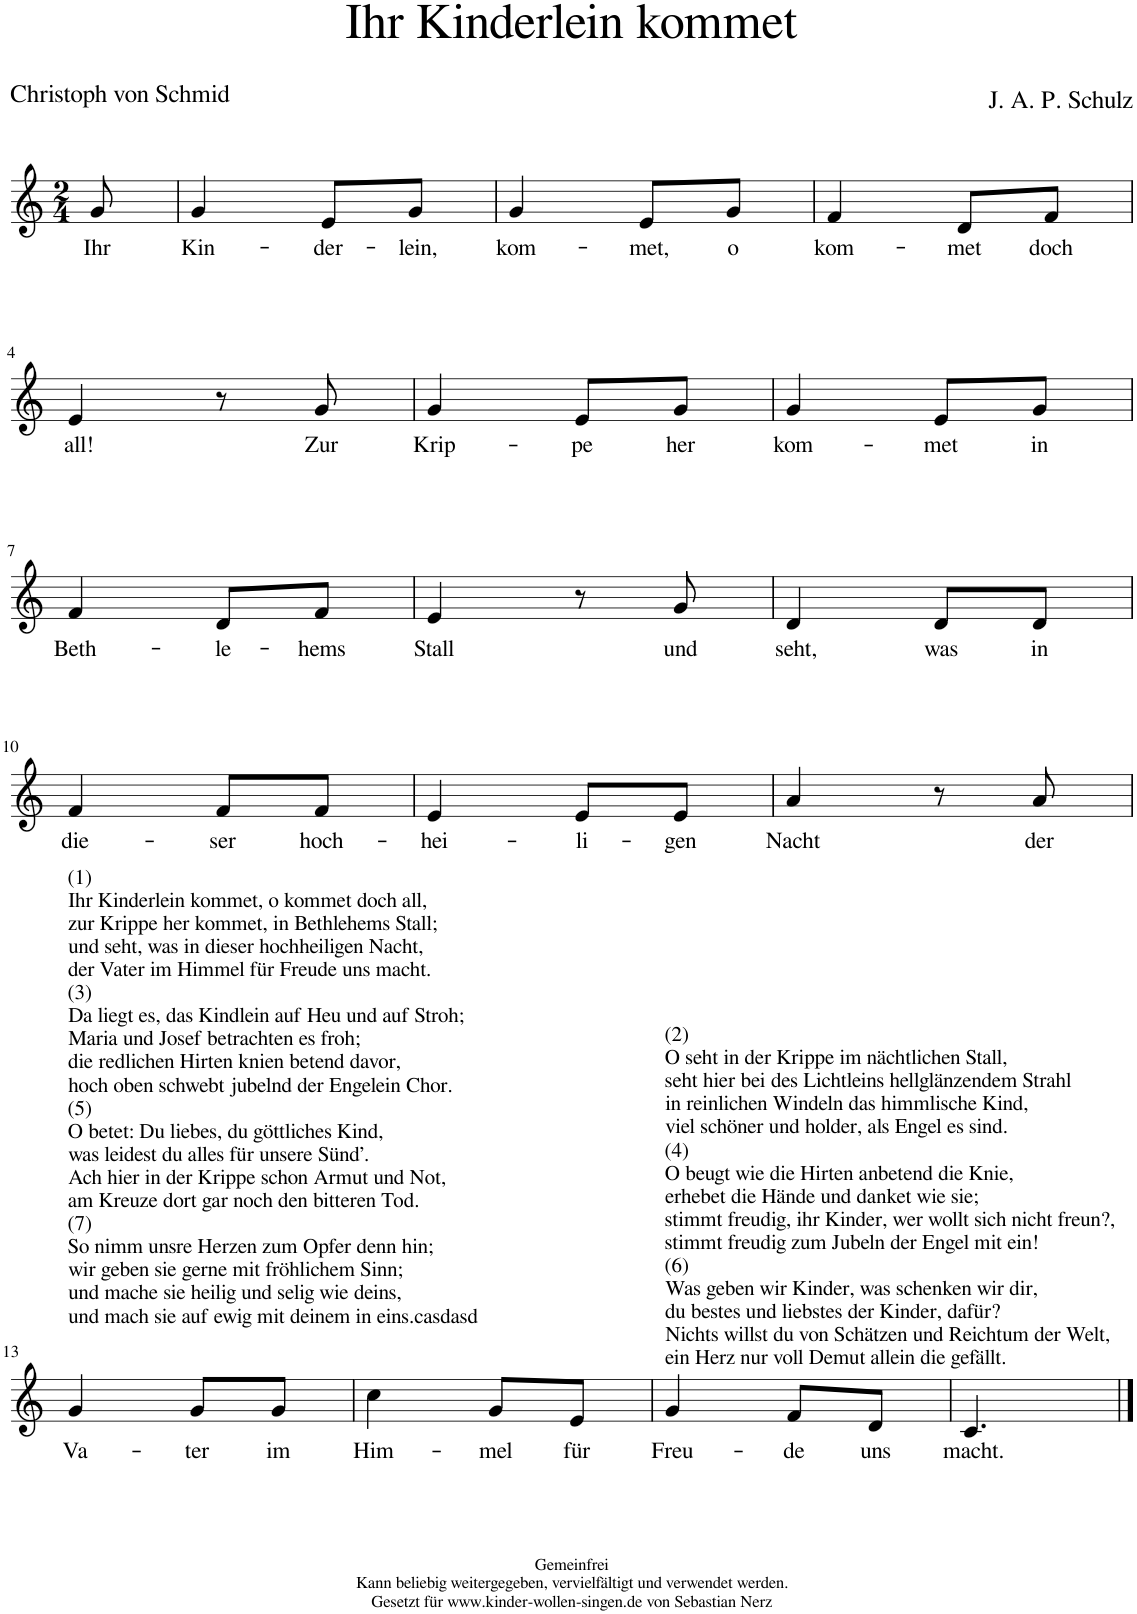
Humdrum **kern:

**kern	**text
*part1	*part1
*staff1	*staff1
*I"Voice	*
*clefG2	*
*k[]	*
*M2/4	*
=	=
!	!LO:LY:b
8g/	Ihr
=1	=1
!	!LO:LY:b
4g/	Kin-
!	!LO:LY:b
8e/L	der-
!	!LO:LY:b
8g/J	lein,
=2	=2
!	!LO:LY:b
4g/	kom-
!	!LO:LY:b
8e/L	met,
!	!LO:LY:b
8g/J	o
=3	=3
!	!LO:LY:b
4f/	kom-
!	!LO:LY:b
8d/L	met
!	!LO:LY:b
8f/J	doch
!!LO:LB:g=z
=4	=4
!	!LO:LY:b
4e/	all!
8r	.
!	!LO:LY:b
8g/	Zur
=5	=5
!	!LO:LY:b
4g/	Krip-
!	!LO:LY:b
8e/L	pe
!	!LO:LY:b
8g/J	her
=6	=6
!	!LO:LY:b
4g/	kom-
!	!LO:LY:b
8e/L	met
!	!LO:LY:b
8g/J	in
!!LO:LB:g=z
=7	=7
!	!LO:LY:b
4f/	Beth-
!	!LO:LY:b
8d/L	le-
!	!LO:LY:b
8f/J	hems
=8	=8
!	!LO:LY:b
4e/	Stall
8r	.
!	!LO:LY:b
8g/	und
=9	=9
!	!LO:LY:b
4d/	seht,
!	!LO:LY:b
8d/L	was
!	!LO:LY:b
8d/J	in
!!LO:LB:g=z
=10	=10
!	!LO:LY:b
4f/	die-
!	!LO:LY:b
8f/L	ser
!	!LO:LY:b
8f/J	hoch-
=11	=11
!	!LO:LY:b
4e/	hei-
!	!LO:LY:b
8e/L	li-
!	!LO:LY:b
8e/J	gen
=12	=12
!	!LO:LY:b
4a/	Nacht
8r	.
!	!LO:LY:b
8a/	der
!!LO:LB:g=z
=13	=13
!LO:TX:a:t=(1)	!
!LO:TX:a:t=Ihr Kinderlein kommet, o kommet doch all,	!
!LO:TX:a:t=zur Krippe her kommet, in Bethlehems Stall;	!
!LO:TX:a:t=und seht, was in dieser hochheiligen Nacht,	!
!LO:TX:a:t=der Vater im Himmel für Freude uns macht.	!
!LO:TX:a:t=(3)	!
!LO:TX:a:t=Da liegt es, das Kindlein auf Heu und auf Stroh;	!
!LO:TX:a:t=Maria und Josef betrachten es froh;	!
!LO:TX:a:t=die redlichen Hirten knien betend davor,	!
!LO:TX:a:t=hoch oben schwebt jubelnd der Engelein Chor.	!
!LO:TX:a:t=(5)	!
!LO:TX:a:t=O betet&colon; Du liebes, du göttliches Kind,	!
!LO:TX:a:t=was leidest du alles für unsere Sünd’.	!
!LO:TX:a:t=Ach hier in der Krippe schon Armut und Not,	!
!LO:TX:a:t=am Kreuze dort gar noch den bitteren Tod.	!
!LO:TX:a:t=(7)	!
!LO:TX:a:t=So nimm unsre Herzen zum Opfer denn hin;	!
!LO:TX:a:t=wir geben sie gerne mit fröhlichem Sinn;	!
!LO:TX:a:t=und mache sie heilig und selig wie deins,	!
!LO:TX:a:t=und mach sie auf ewig mit deinem in eins.casdasd	!
!	!LO:LY:b
4g/	Va-
!	!LO:LY:b
8g/L	ter
!	!LO:LY:b
8g/J	im
=14	=14
!	!LO:LY:b
4cc\	Him-
!	!LO:LY:b
8g/L	mel
!	!LO:LY:b
8e/J	für
=15	=15
!LO:TX:a:t=(2)	!
!LO:TX:a:t=O seht in der Krippe im nächtlichen Stall,	!
!LO:TX:a:t=seht hier bei des Lichtleins hellglänzendem Strahl	!
!LO:TX:a:t=in reinlichen Windeln das himmlische Kind,	!
!LO:TX:a:t=viel schöner und holder, als Engel es sind.	!
!LO:TX:a:t=(4)	!
!LO:TX:a:t=O beugt wie die Hirten anbetend die Knie,	!
!LO:TX:a:t=erhebet die Hände und danket wie sie;	!
!LO:TX:a:t=stimmt freudig, ihr Kinder, wer wollt sich nicht freun?,	!
!LO:TX:a:t=stimmt freudig zum Jubeln der Engel mit ein!	!
!LO:TX:a:t=(6)	!
!LO:TX:a:t=Was geben wir Kinder, was schenken wir dir,	!
!LO:TX:a:t=du bestes und liebstes der Kinder, dafür?	!
!LO:TX:a:t=Nichts willst du von Schätzen und Reichtum der Welt,	!
!LO:TX:a:t=ein Herz nur voll Demut allein die gefällt.	!
!	!LO:LY:b
4g/	Freu-
!	!LO:LY:b
8f/L	de
!	!LO:LY:b
8d/J	uns
=16	=16
!	!LO:LY:b
4.c/	macht.
==	==
*-	*-
